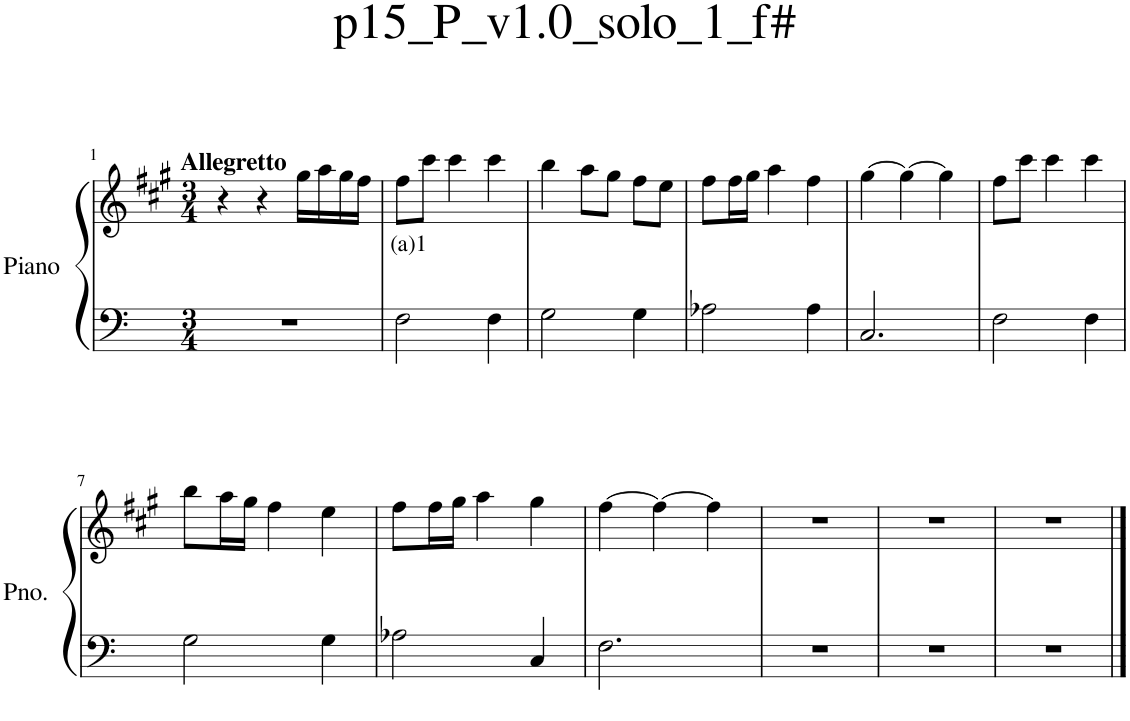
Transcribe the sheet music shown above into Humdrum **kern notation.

**kern	**kern	**text
*part1	*part1	*part1
*staff2	*staff1	*staff1
*I"Piano	*	*
*I'Pno.	*	*
*clefF4	*clefG2	*
*k[]	*k[f#c#g#]	*
*M3/4	*M3/4	*
=1	=1	=1
!	!LO:TX:a:B:t=Allegretto	!
2.r	4r	.
.	4r	.
.	16gg#\LL	.
.	16aa\	.
.	16gg#\	.
.	16ff#\JJ	.
=2	=2	=2
!	!	!LO:LY:b
2F\	8ff#\L	(a)1
.	8ccc#\J	.
.	4ccc#\	.
4F\	4ccc#\	.
=3	=3	=3
2G\	4bb\	.
.	8aa\L	.
.	8gg#\J	.
4G\	8ff#\L	.
.	8ee\J	.
=4	=4	=4
2A-X\	8ff#\L	.
.	16ff#\L	.
.	16gg#\JJ	.
.	4aa\	.
4A-\	4ff#\	.
=5	=5	=5
2.C/	[4gg#\	.
.	4gg#\_	.
.	4gg#\]	.
=6	=6	=6
2F\	8ff#\L	.
.	8ccc#\J	.
.	4ccc#\	.
4F\	4ccc#\	.
!!LO:LB:g=z
=7	=7	=7
2G\	8bb\L	.
.	16aa\L	.
.	16gg#\JJ	.
.	4ff#\	.
4G\	4ee\	.
=8	=8	=8
2A-X\	8ff#\L	.
.	16ff#\L	.
.	16gg#\JJ	.
.	4aa\	.
4C/	4gg#\	.
=9	=9	=9
2.F\	[4ff#\	.
.	4ff#\_	.
.	4ff#\]	.
=10	=10	=10
2.r	2.r	.
=11	=11	=11
2.r	2.r	.
=12	=12	=12
2.r	2.r	.
==	==	==
*-	*-	*-
